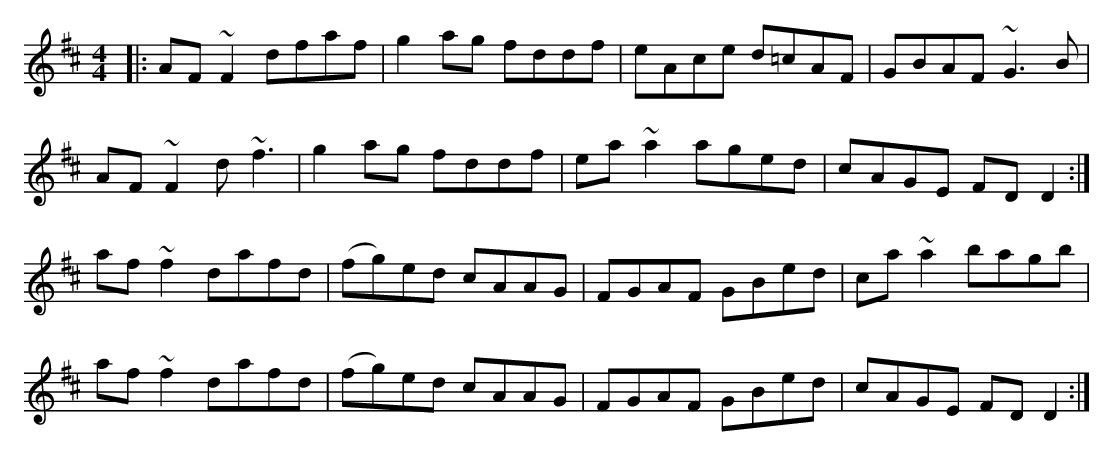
X:1
M:4/4
K:D
|:AF~F2 dfaf|g2ag fddf|eAce d=cAF|GBAF ~G3B|
AF~F2 d~f3|g2ag fddf|ea~a2 aged|cAGE FDD2:|
af~f2 dafd|(fg)ed cAAG|FGAF GBed|ca~a2 bagb|
af~f2 dafd|(fg)ed cAAG|FGAF GBed|cAGE FDD2:|
